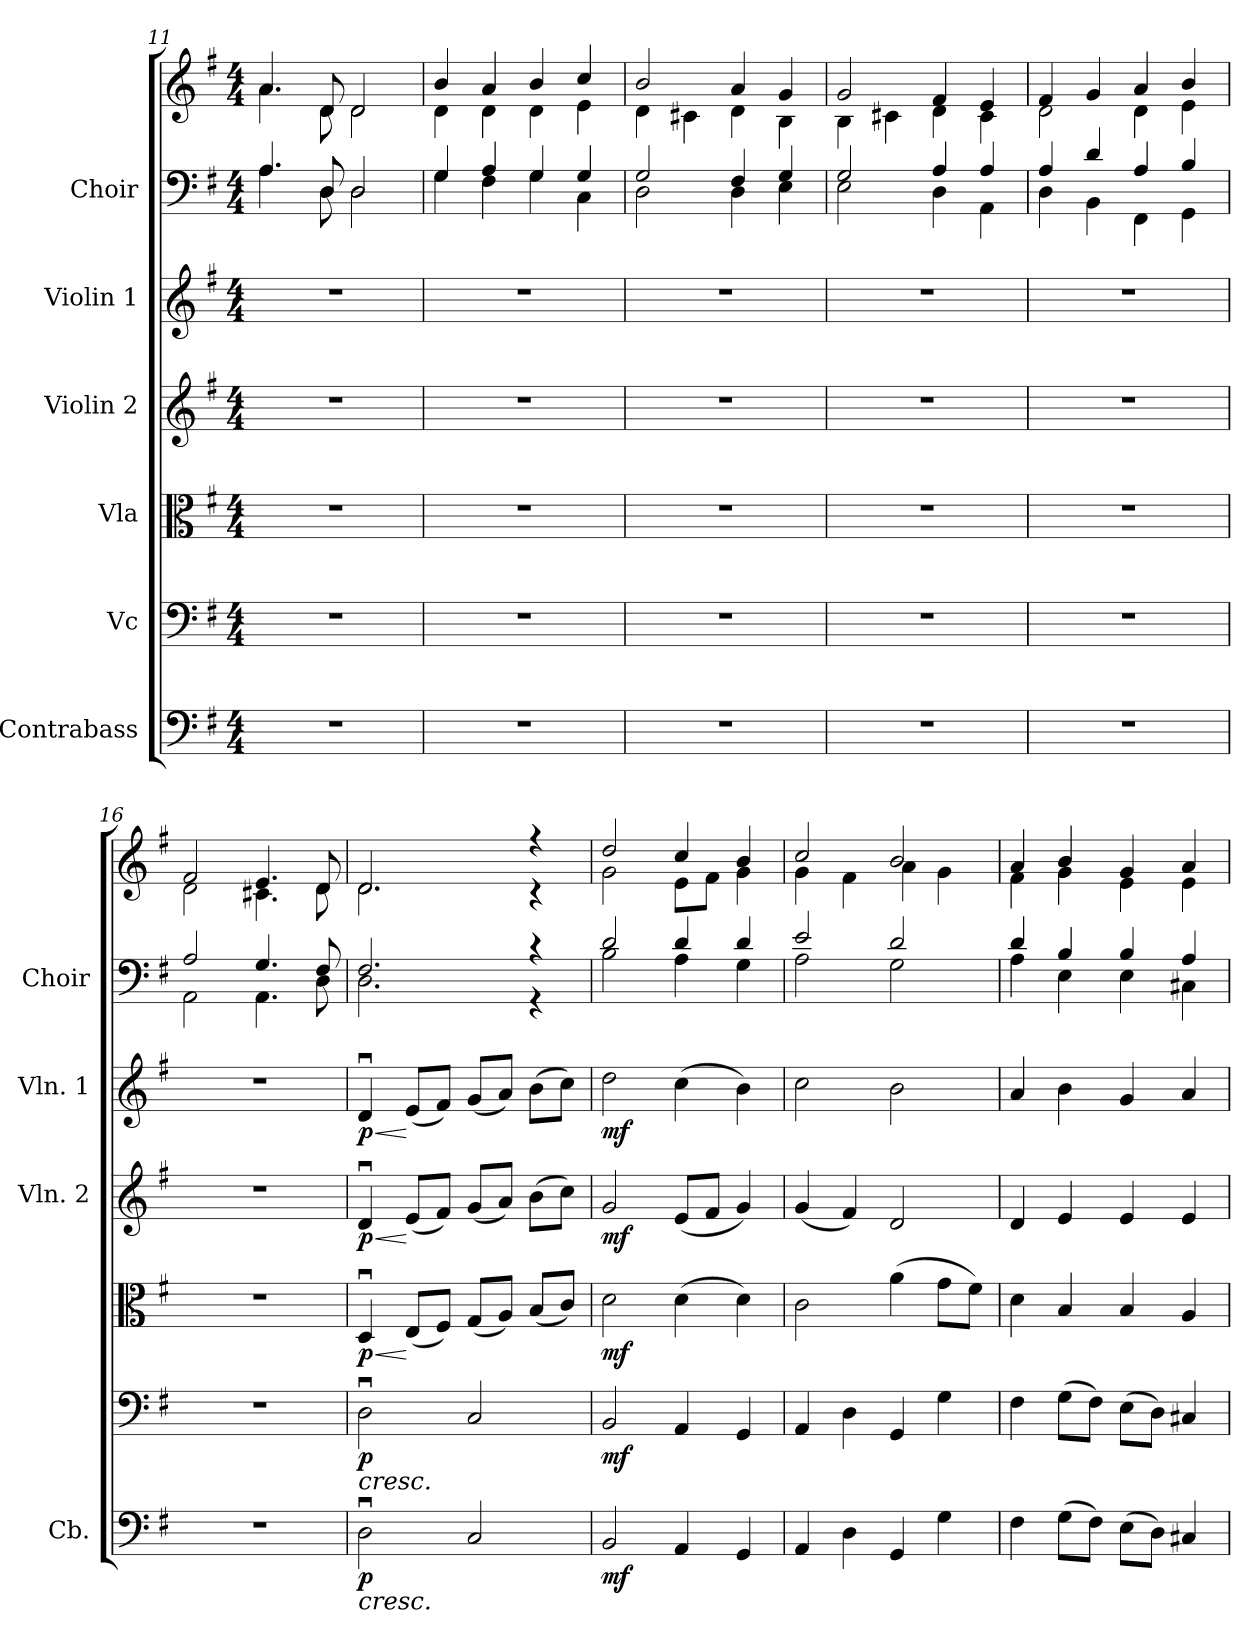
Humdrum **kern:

**kern	**dynam	**kern	**dynam	**kern	**dynam	**kern	**dynam	**kern	**dynam	**kern	**kern
*part6	*part6	*part5	*part5	*part4	*part4	*part3	*part3	*part2	*part2	*part1	*part1
*staff7	*staff7	*staff6	*staff6	*staff5	*staff5	*staff4	*staff4	*staff3	*staff3	*staff2	*staff1
*I"Contrabass	*	*I"Vc	*	*I"Vla	*	*I"Violin 2	*	*I"Violin 1	*	*I"Choir	*
*I'Cb.	*	*	*	*	*	*I'Vln. 2	*	*I'Vln. 1	*	*I'Choir	*
*clefF4	*	*clefF4	*	*clefC3	*	*clefG2	*	*clefG2	*	*clefF4	*clefG2
*ITrd7c12	*	*	*	*	*	*	*	*	*	*	*
*k[f#]	*	*k[f#]	*	*k[f#]	*	*k[f#]	*	*k[f#]	*	*k[f#]	*k[f#]
*G:	*	*G:	*	*G:	*	*G:	*	*G:	*	*G:	*G:
*M4/4	*	*M4/4	*	*M4/4	*	*M4/4	*	*M4/4	*	*M4/4	*M4/4
=11	=11	=11	=11	=11	=11	=11	=11	=11	=11	=11	=11
*	*	*	*	*	*	*	*	*	*	*^	*^
1r	.	1r	.	1r	.	1r	.	1r	.	4.Ai/	4.Ai\	4.ai/	4.ai\
.	.	.	.	.	.	.	.	.	.	8Di/	8Di\	8di/	8di\
.	.	.	.	.	.	.	.	.	.	2Di/	2Di\	2di/	2di\
=12	=12	=12	=12	=12	=12	=12	=12	=12	=12	=12	=12	=12	=12
1r	.	1r	.	1r	.	1r	.	1r	.	4Gi/	4Gi\	4bi/	4di\
.	.	.	.	.	.	.	.	.	.	4Ai/	4F#i\	4ai/	4di\
.	.	.	.	.	.	.	.	.	.	4Gi/	4Gi\	4bi/	4di\
.	.	.	.	.	.	.	.	.	.	4Gi/	4Ci\	4cci/	4ei\
=13	=13	=13	=13	=13	=13	=13	=13	=13	=13	=13	=13	=13	=13
1r	.	1r	.	1r	.	1r	.	1r	.	2Gi/	2Di\	2bi/	4di\
.	.	.	.	.	.	.	.	.	.	.	.	.	4c#Xi\
.	.	.	.	.	.	.	.	.	.	4F#i/	4Di\	4ai/	4di\
.	.	.	.	.	.	.	.	.	.	4Gi/	4Ei\	4gi/	4Bi\
=14	=14	=14	=14	=14	=14	=14	=14	=14	=14	=14	=14	=14	=14
1r	.	1r	.	1r	.	1r	.	1r	.	2Gi/	2Ei\	2gi/	4Bi\
.	.	.	.	.	.	.	.	.	.	.	.	.	4c#Xi\
.	.	.	.	.	.	.	.	.	.	4Ai/	4Di\	4f#i/	4di\
.	.	.	.	.	.	.	.	.	.	4Ai/	4AAi\	4ei/	4c#i\
!!LO:LB:g=z	!!
=15	=15	=15	=15	=15	=15	=15	=15	=15	=15	=15	=15	=15	=15
1r	.	1r	.	1r	.	1r	.	1r	.	4Ai/	4Di\	4f#i/	2di\
.	.	.	.	.	.	.	.	.	.	4di/	4BBi\	4gi/	.
.	.	.	.	.	.	.	.	.	.	4Ai/	4FF#i\	4ai/	4di\
.	.	.	.	.	.	.	.	.	.	4Bi/	4GGi\	4bi/	4ei\
=16	=16	=16	=16	=16	=16	=16	=16	=16	=16	=16	=16	=16	=16
1r	.	1r	.	1r	.	1r	.	1r	.	2Ai/	2AAi\	2f#i/	2di\
.	.	.	.	.	.	.	.	.	.	4.Gi/	4.AAi\	4.ei/	4.c#Xi\
.	.	.	.	.	.	.	.	.	.	8F#i/	8Di\	8di/	8di\
=17	=17	=17	=17	=17	=17	=17	=17	=17	=17	=17	=17	=17	=17
!	!LO:HP:b	!	!LO:HP:b	!	!LO:HP:b	!	!LO:HP:b	!	!LO:HP:b	!	!	!	!
2DDui\	< p	2Dui\	< p	4Dui/	< p	4dui/	< p	4dui/	< p	2.F#i/	2.Di\	2.di/	2.di\
.	.	.	.	(8Ei/L	[	(8ei/L	[	(8ei/L	[	.	.	.	.
.	.	.	.	8F#i/J)	.	8f#i/J)	.	8f#i/J)	.	.	.	.	.
2CCi/	.	2Ci/	.	(8Gi/L	.	(8gi/L	.	(8gi/L	.	.	.	.	.
.	.	.	.	8Ai/J)	.	8ai/J)	.	8ai/J)	.	.	.	.	.
.	.	.	.	(8Bi/L	.	(8bi\L	.	(8bi\L	.	4r	4r	4r	4r
.	.	.	.	8ci/J)	.	8cci\J)	.	8cci\J)	.	.	.	.	.
=18	=18	=18	=18	=18	=18	=18	=18	=18	=18	=18	=18	=18	=18
2BBBi/	mf	2BBi/	mf	2di\	mf	2gi/	mf	2ddi\	mf	2di/	2Bi\	2ddi/	2gi\
4AAAi/	[	4AAi/	[	(4di\	.	(8ei/L	.	(4cci\	.	4di/	4Ai\	4cci/	8ei\L
.	.	.	.	.	.	8f#i/J	.	.	.	.	.	.	8f#i\J
4GGGi/	.	4GGi/	.	4di\)	.	4gi/)	.	4bi\)	.	4di/	4Gi\	4bi/	4gi\
=19	=19	=19	=19	=19	=19	=19	=19	=19	=19	=19	=19	=19	=19
4AAAi/	.	4AAi/	.	2ci\	.	(4gi/	.	2cci\	.	2ei/	2Ai\	2cci/	4gi\
4DDi\	.	4Di\	.	.	.	4f#i/)	.	.	.	.	.	.	4f#i\
4GGGi/	.	4GGi/	.	(4ai\	.	2di/	.	2bi\	.	2di/	2Gi\	2bi/	4ai\
4GGi\	.	4Gi\	.	8gi\L	.	.	.	.	.	.	.	.	4gi\
.	.	.	.	8f#i\J)	.	.	.	.	.	.	.	.	.
=20	=20	=20	=20	=20	=20	=20	=20	=20	=20	=20	=20	=20	=20
4FF#i\	.	4F#i\	.	4di\	.	4di/	.	4ai/	.	4di/	4Ai\	4ai/	4f#i\
(8GGi\L	.	(8Gi\L	.	4Bi/	.	4ei/	.	4bi\	.	4Bi/	4Ei\	4bi/	4gi\
8FF#i\J)	.	8F#i\J)	.	.	.	.	.	.	.	.	.	.	.
(8EEi\L	.	(8Ei\L	.	4Bi/	.	4ei/	.	4gi/	.	4Bi/	4Ei\	4gi/	4ei\
8DDi\J)	.	8Di\J)	.	.	.	.	.	.	.	.	.	.	.
4CC#Xi/	.	4C#Xi/	.	4Ai/	.	4ei/	.	4ai/	.	4Ai/	4C#Xi\	4ai/	4ei\
*	*	*	*	*	*	*	*	*	*	*v	*v	*	*
*	*	*	*	*	*	*	*	*	*	*	*v	*v
=	=	=	=	=	=	=	=	=	=	=	=
*-	*-	*-	*-	*-	*-	*-	*-	*-	*-	*-	*-
